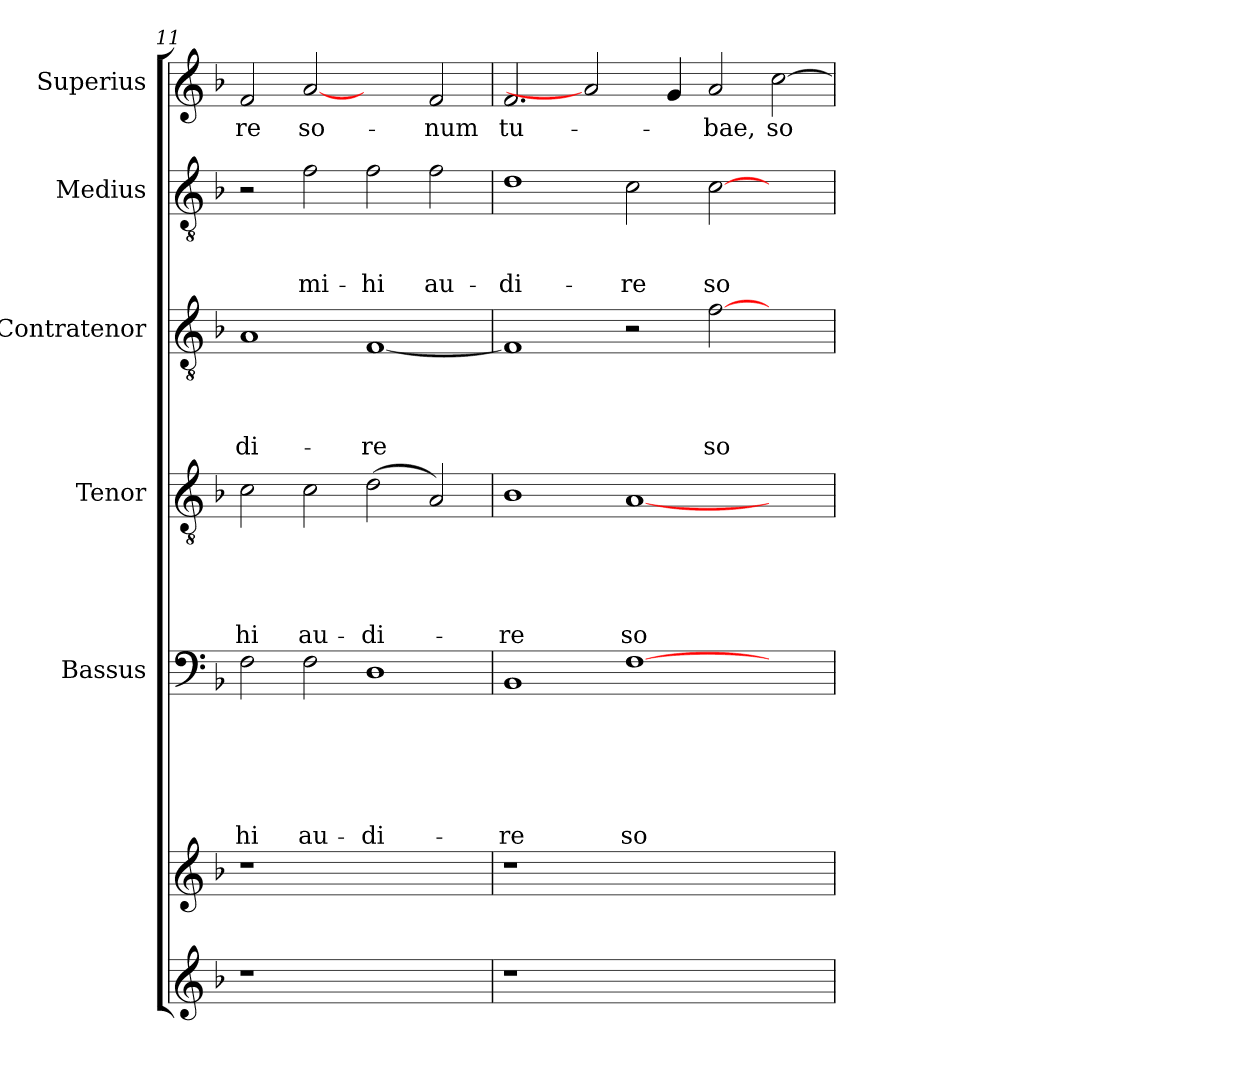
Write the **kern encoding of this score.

**kern	**kern	**kern	**text	**text	**text	**text	**text	**text	**kern	**text	**text	**text	**text	**text	**kern	**text	**text	**text	**text	**kern	**text	**text	**text	**kern	**text
*part7	*part6	*part5	*part5	*part5	*part5	*part5	*part5	*part5	*part4	*part4	*part4	*part4	*part4	*part4	*part3	*part3	*part3	*part3	*part3	*part2	*part2	*part2	*part2	*part1	*part1
*staff7	*staff6	*staff5	*staff5	*staff5	*staff5	*staff5	*staff5	*staff5	*staff4	*staff4	*staff4	*staff4	*staff4	*staff4	*staff3	*staff3	*staff3	*staff3	*staff3	*staff2	*staff2	*staff2	*staff2	*staff1	*staff1
*	*	*I"Bassus	*	*	*	*	*	*	*I"Tenor	*	*	*	*	*	*I"Contratenor	*	*	*	*	*I"Medius	*	*	*	*I"Superius	*
*clefG2	*clefG2	*clefF4	*	*	*	*	*	*	*clefGv2	*	*	*	*	*	*clefGv2	*	*	*	*	*clefGv2	*	*	*	*clefG2	*
*k[b-]	*k[b-]	*k[b-]	*	*	*	*	*	*	*k[b-]	*	*	*	*	*	*k[b-]	*	*	*	*	*k[b-]	*	*	*	*k[b-]	*
*F:	*F:	*F:	*	*	*	*	*	*	*F:	*	*	*	*	*	*F:	*	*	*	*	*F:	*	*	*	*F:	*
=11	=11	=11	=11	=11	=11	=11	=11	=11	=11	=11	=11	=11	=11	=11	=11	=11	=11	=11	=11	=11	=11	=11	=11	=11	=11
!	!	!	!	!	!	!	!	!LO:LY:b	!	!	!	!	!	!LO:LY:b	!	!	!	!	!LO:LY:b	!	!	!	!	!	!LO:LY:b
1r	1r	2F\	.	.	.	.	.	-hi	2c\	.	.	.	.	-hi	1A	.	.	.	-di-	2r	.	.	.	2f/	-re
!	!	!	!	!	!	!	!	!LO:LY:b	!	!	!	!	!	!LO:LY:b	!	!	!	!	!	!	!	!	!LO:LY:b	!	!LO:LY:b
.	.	2F\	.	.	.	.	.	au-	2c\	.	.	.	.	au-	.	.	.	.	.	2f\	.	.	mi-	[2a	so-
!	!	!	!	!	!	!	!	!LO:LY:b	!	!	!	!	!	!LO:LY:b	!	!	!	!	!LO:LY:b	!	!	!	!LO:LY:b	!	!
1ryy	1ryy	1D	.	.	.	.	.	-di-	(>2d\	.	.	.	.	-di-	[<1F	.	.	.	-re	2f\	.	.	-hi	2ryy	.
!	!	!	!	!	!	!	!	!	!	!	!	!	!	!	!	!	!	!	!	!	!	!	!LO:LY:b	!	!LO:LY:b
.	.	.	.	.	.	.	.	.	2A/)	.	.	.	.	.	.	.	.	.	.	2f\	.	.	au-	2f/	-num
=12	=12	=12	=12	=12	=12	=12	=12	=12	=12	=12	=12	=12	=12	=12	=12	=12	=12	=12	=12	=12	=12	=12	=12	=12	=12
!	!	!	!	!	!	!	!	!LO:LY:b	!	!	!	!	!	!LO:LY:b	!	!	!	!	!	!	!	!	!LO:LY:b	!	!LO:LY:b
1r	1r	1BB-	.	.	.	.	.	-re	1B-	.	.	.	.	-re	1F]	.	.	.	.	1d	.	.	-di-	2.f/	tu-
.	.	.	.	.	.	.	.	.	.	.	.	.	.	.	.	.	.	.	.	.	.	.	.	2a]	.
!	!	!	!	!	!	!	!	!LO:LY:b	!	!	!	!	!	!LO:LY:b	!	!	!	!	!	!	!	!	!LO:LY:b	!	!
1.ryy	1.ryy	[>1F	.	.	.	.	.	so-	[<1A	.	.	.	.	so-	2r	.	.	.	.	2c\	.	.	-re	.	.
.	.	.	.	.	.	.	.	.	.	.	.	.	.	.	.	.	.	.	.	.	.	.	.	4g/	.
!	!	!	!	!	!	!	!	!	!	!	!	!	!	!	!	!	!	!	!LO:LY:b	!	!	!	!LO:LY:b	!	!LO:LY:b
.	.	.	.	.	.	.	.	.	.	.	.	.	.	.	[>2f\	.	.	.	so-	[>2c\	.	.	so-	2a/	-bae,
!	!	!	!	!	!	!	!	!	!	!	!	!	!	!	!	!	!	!	!	!	!	!	!	!	!LO:LY:b
.	.	2ryy	.	.	.	.	.	.	2ryy	.	.	.	.	.	2ryy	.	.	.	.	2ryy	.	.	.	[>2cc\	so-
=	=	=	=	=	=	=	=	=	=	=	=	=	=	=	=	=	=	=	=	=	=	=	=	=	=
*-	*-	*-	*-	*-	*-	*-	*-	*-	*-	*-	*-	*-	*-	*-	*-	*-	*-	*-	*-	*-	*-	*-	*-	*-	*-
